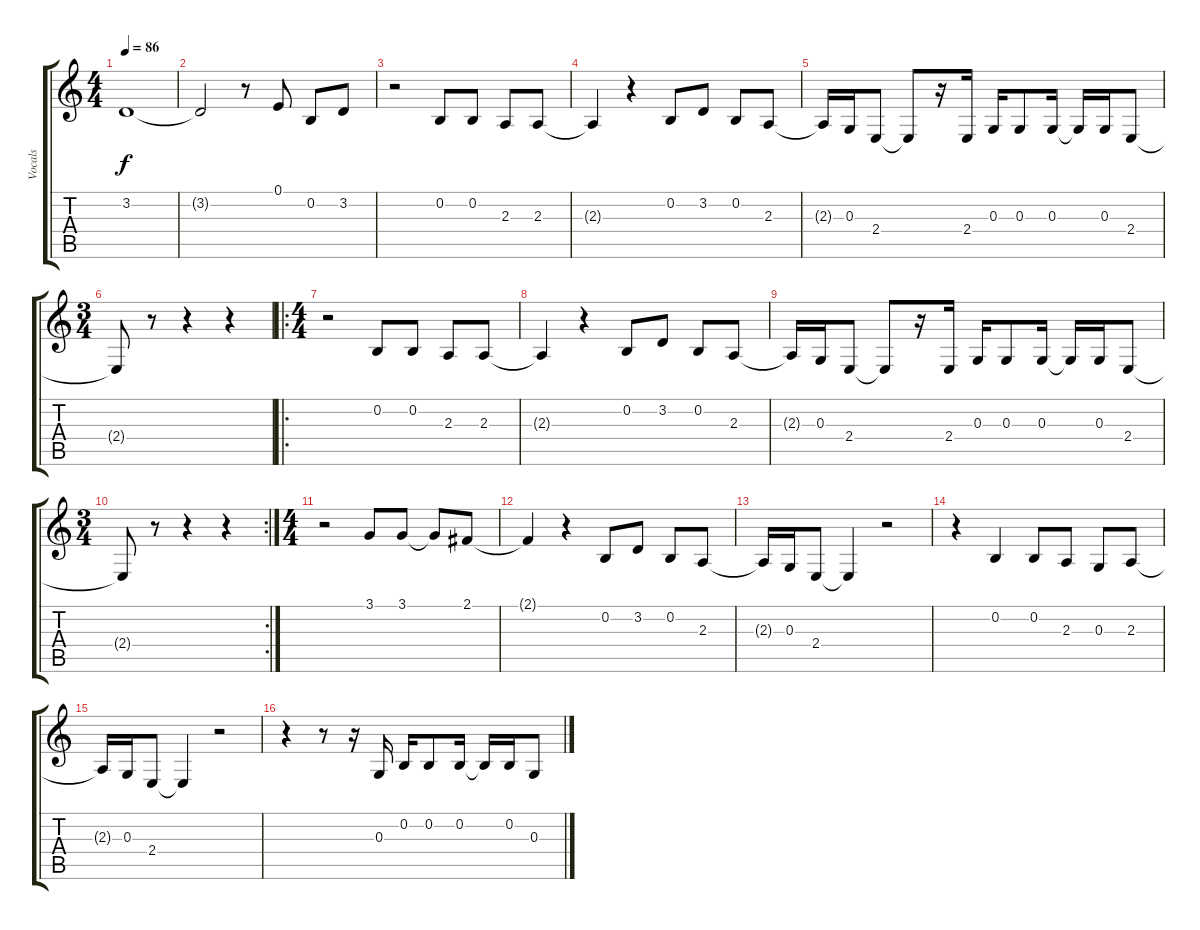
\track ("Vocals" "Vocals") {instrument voiceoohs}
\staff {score tabs}
\tuning (E4 B3 G3 D3 A2 E2) {hide}
\ts (4 4)
\tempo 86
\clef g2
\ks c
3.2{t}.1{dy f} |
3.2{t}.2 r.8 0.1.8 0.2.8 3.2.8 |
r.2 0.2.8 0.2.8 2.3.8 2.3.8 |
2.3{t}.4 r.4 0.2.8 3.2.8 0.2.8 2.3.8 |
2.3{t}.16 0.3.16 2.4.8 2.4{t}.8 r.16 2.4.16 0.3.16 0.3.8 0.3.16 0.3{t}.16 0.3.16 2.4.8 |
\ts (3 4)
2.4{t}.8 r.8 r.4 r.4 |
\ro
\ts (4 4)
r.2 0.2.8 0.2.8 2.3.8 2.3.8 |
2.3{t}.4 r.4 0.2.8 3.2.8 0.2.8 2.3.8 |
2.3{t}.16 0.3.16 2.4.8 2.4{t}.8 r.16 2.4.16 0.3.16 0.3.8 0.3.16 0.3{t}.16 0.3.16 2.4.8 |
\rc 2
\ts (3 4)
2.4{t}.8 r.8 r.4 r.4 |
\ts (4 4)
r.2 3.1.8 3.1.8 3.1{t}.8 2.1.8 |
2.1{t}.4 r.4 0.2.8 3.2.8 0.2.8 2.3.8 |
2.3{t}.16 0.3.16 2.4.8 2.4{t}.4 r.2 |
r.4 0.2.4 0.2.8 2.3.8 0.3.8 2.3.8 |
2.3{t}.16 0.3.16 2.4.8 2.4{t}.4 r.2 |
r.4 r.8 r.16 0.3.16 0.2.16 0.2.8 0.2.16 0.2{t}.16 0.2.16 0.3.8
